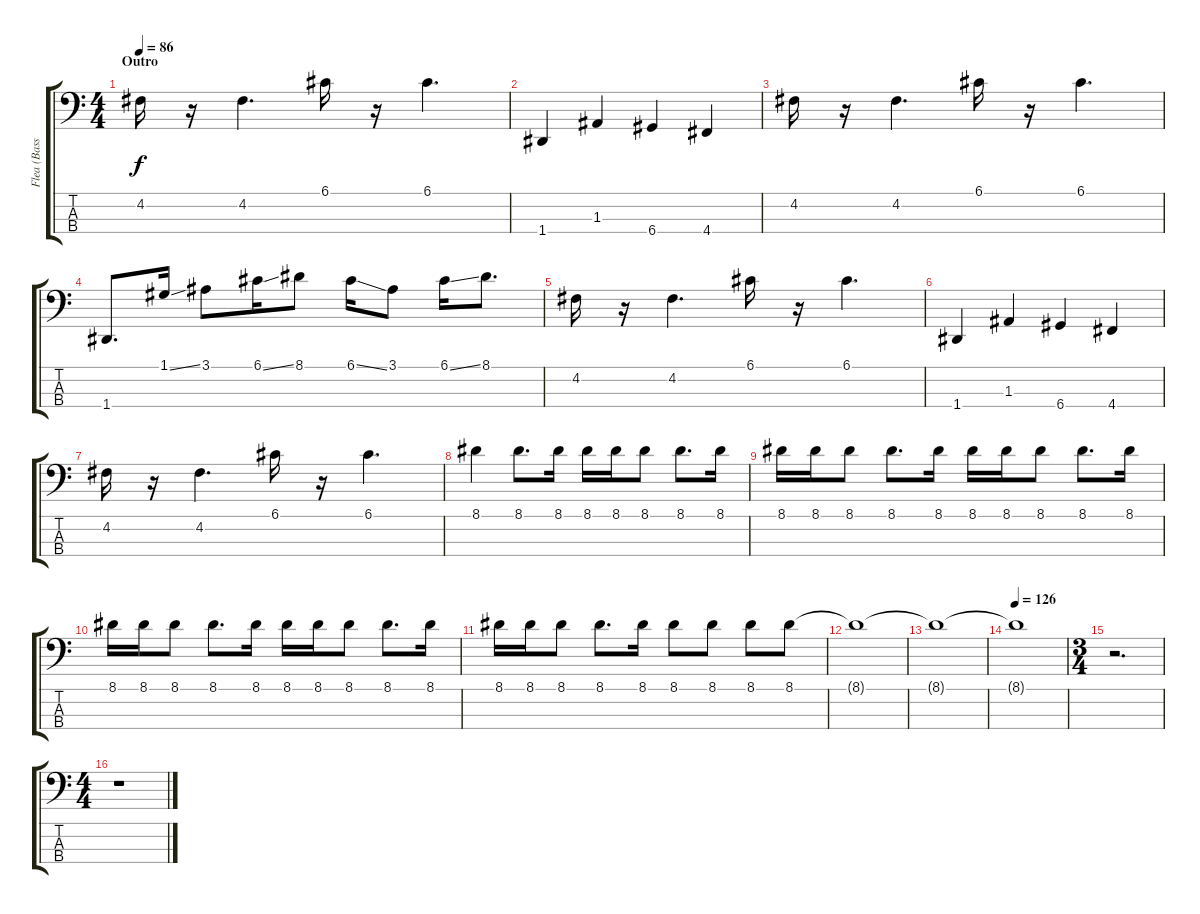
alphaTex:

\track ("Flea (Bass)" "Flea (Bass") {instrument electricbassfinger}
\staff {score tabs}
\tuning (G2 D2 A1 D1) {hide}
\ts (4 4)
\section ("" "Outro")
\tempo 86
\clef f4
\ks c
4.2.16{dy f} r.16 4.2.4{d} 6.1.16 r.16 6.1.4{d} |
1.4.4 1.3.4 6.4.4 4.4.4 |
4.2.16 r.16 4.2.4{d} 6.1.16 r.16 6.1.4{d} |
1.4.8{d} 1.1{ss}.16 3.1.8 6.1{ss}.16 8.1.8 6.1{ss}.16 3.1.8 6.1{ss}.16 8.1.8{d} |
4.2.16 r.16 4.2.4{d} 6.1.16 r.16 6.1.4{d} |
1.4.4 1.3.4 6.4.4 4.4.4 |
4.2.16 r.16 4.2.4{d} 6.1.16 r.16 6.1.4{d} |
8.1.4 8.1.8{d} 8.1.16 8.1.16 8.1.16 8.1.8 8.1.8{d} 8.1.16 |
8.1.16 8.1.16 8.1.8 8.1.8{d} 8.1.16 8.1.16 8.1.16 8.1.8 8.1.8{d} 8.1.16 |
8.1.16 8.1.16 8.1.8 8.1.8{d} 8.1.16 8.1.16 8.1.16 8.1.8 8.1.8{d} 8.1.16 |
8.1.16 8.1.16 8.1.8 8.1.8{d} 8.1.16 8.1.8 8.1.8 8.1.8 8.1.8 |
8.1{t}.1{volume 0} |
8.1{t}.1 |
\tempo 126
8.1{t}.1 |
\ts (3 4)
r.2{d} |
\ts (4 4)
r.1
